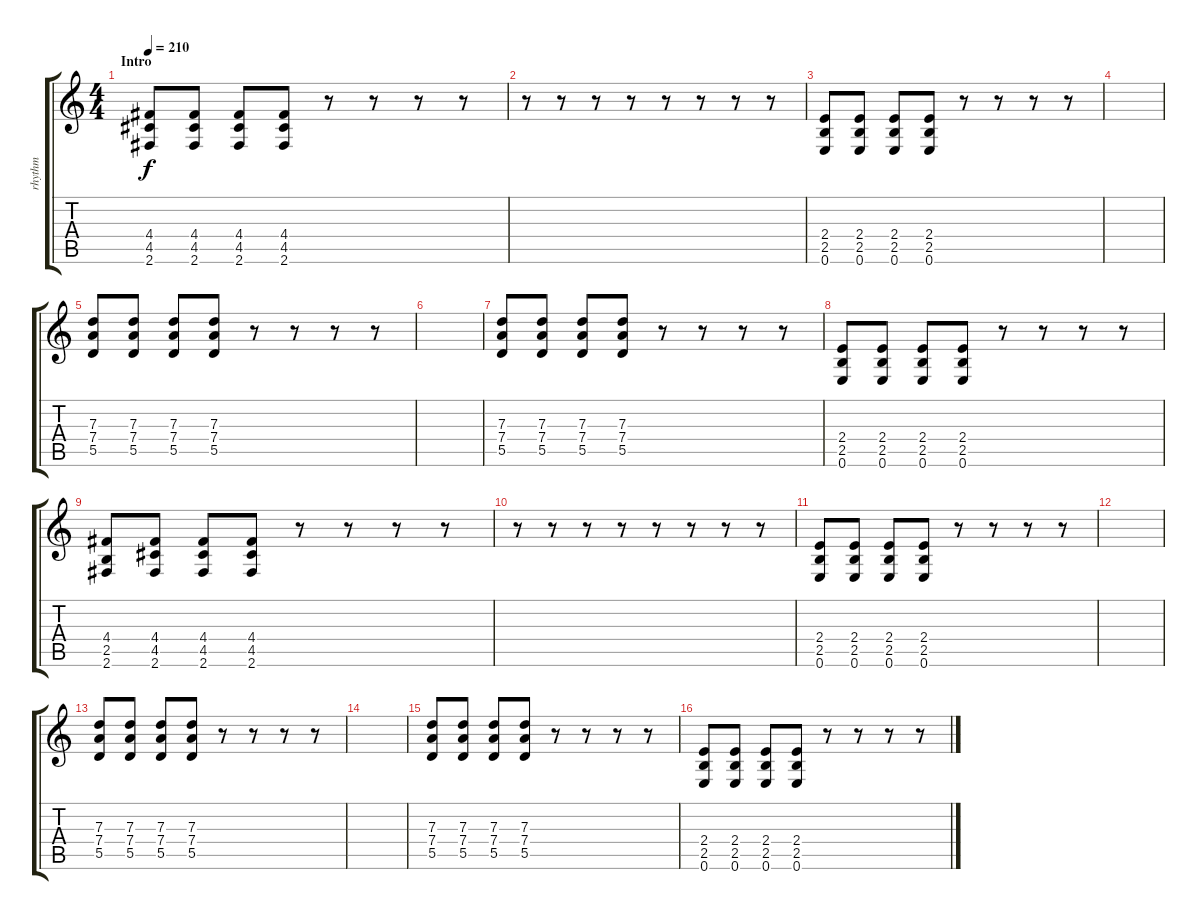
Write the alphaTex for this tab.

\track ("rhythm" "rhythm") {instrument distortionguitar}
\staff {score tabs}
\tuning (E4 B3 G3 D3 A2 E2) {hide}
\ts (4 4)
\section ("" "Intro")
\tempo 210
\clef g2
\ks c
(4.4 4.5 2.6).8{dy f instrument distortionguitar} (4.4 4.5 2.6).8 (4.4 4.5 2.6).8 (4.4 4.5 2.6).8 r.8 r.8 r.8 r.8 |
r.8 r.8 r.8 r.8 r.8 r.8 r.8 r.8 |
(2.4 2.5 0.6).8 (2.4 2.5 0.6).8 (2.4 2.5 0.6).8 (2.4 2.5 0.6).8 r.8 r.8 r.8 r.8 |
|
(7.3 7.4 5.5).8 (7.3 7.4 5.5).8 (7.3 7.4 5.5).8 (7.3 7.4 5.5).8 r.8 r.8 r.8 r.8 |
|
(7.3 7.4 5.5).8 (7.3 7.4 5.5).8 (7.3 7.4 5.5).8 (7.3 7.4 5.5).8 r.8 r.8 r.8 r.8 |
(2.4 2.5 0.6).8 (2.4 2.5 0.6).8 (2.4 2.5 0.6).8 (2.4 2.5 0.6).8 r.8 r.8 r.8 r.8 |
(4.4 2.5 2.6).8 (4.4 4.5 2.6).8 (4.4 4.5 2.6).8 (4.4 4.5 2.6).8 r.8 r.8 r.8 r.8 |
r.8 r.8 r.8 r.8 r.8 r.8 r.8 r.8 |
(2.4 2.5 0.6).8 (2.4 2.5 0.6).8 (2.4 2.5 0.6).8 (2.4 2.5 0.6).8 r.8 r.8 r.8 r.8 |
|
(7.3 7.4 5.5).8 (7.3 7.4 5.5).8 (7.3 7.4 5.5).8 (7.3 7.4 5.5).8 r.8 r.8 r.8 r.8 |
|
(7.3 7.4 5.5).8 (7.3 7.4 5.5).8 (7.3 7.4 5.5).8 (7.3 7.4 5.5).8 r.8 r.8 r.8 r.8 |
(2.4 2.5 0.6).8 (2.4 2.5 0.6).8 (2.4 2.5 0.6).8 (2.4 2.5 0.6).8 r.8 r.8 r.8 r.8
